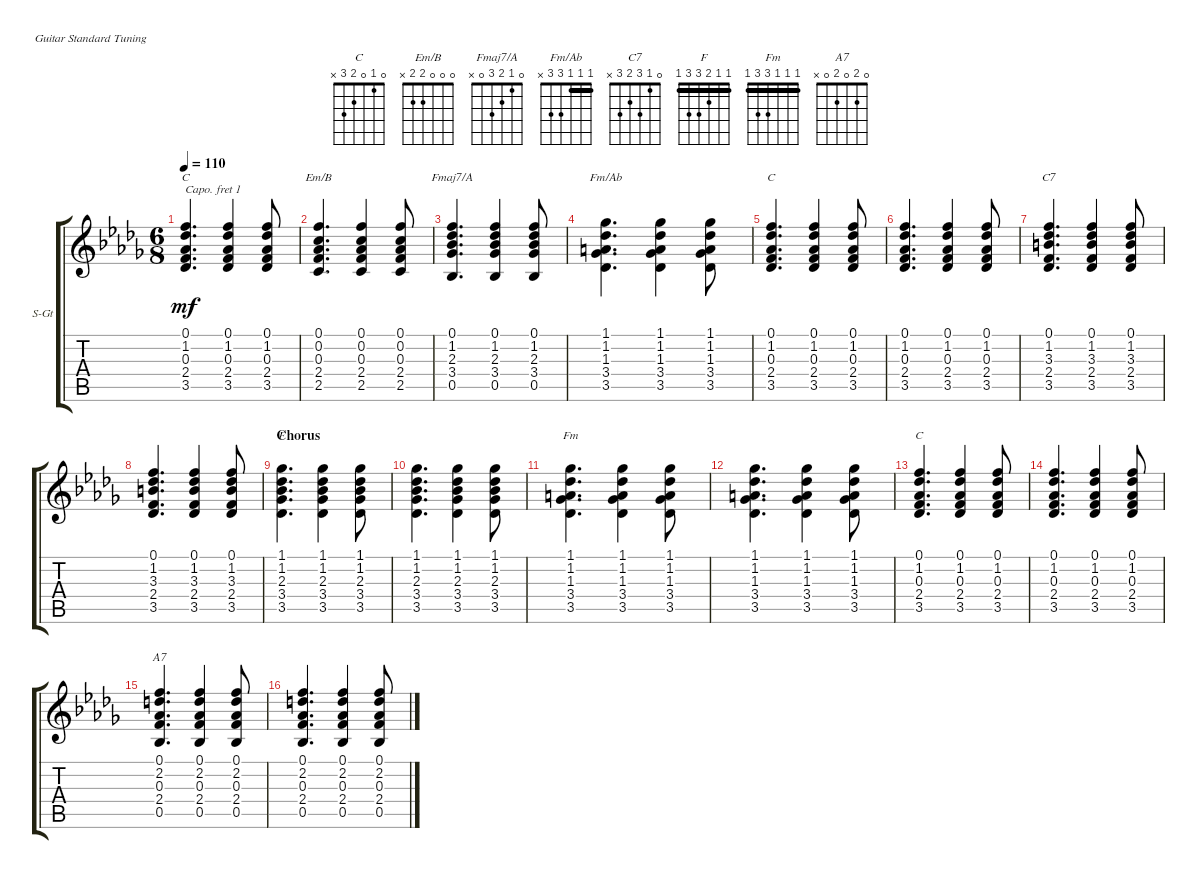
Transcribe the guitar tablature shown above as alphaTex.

\defaultSystemsLayout 4
\bracketExtendMode groupsimilarinstruments
\firstSystemTrackNameOrientation horizontal
\otherSystemsTrackNameOrientation horizontal
\track ("Steel Guitar" "S-Gt") {instrument acousticguitarsteel}
\staff {score tabs}
\capo 1
\tuning (E4 B3 G3 D3 A2 E2)
\chord ("C" 0 1 0 2 3 x)
\chord ("Em/B" 0 0 0 2 2 x)
\chord ("Fmaj7/A" 0 1 2 3 0 x)
\chord ("Fm/Ab" 1 1 1 3 3 x) {barre (1 1)}
\chord ("C7" 0 1 3 2 3 x)
\chord ("F" 1 1 2 3 3 1) {barre (1 1)}
\chord ("Fm" 1 1 1 3 3 1) {barre (1 1 1)}
\chord ("A7" 0 2 0 2 0 x)
\ts (6 8)
\tempo 110
\clef g2
\ks db
(3.5 2.4 0.3 1.2 0.1).4{d ch "C" dy mf} (3.5 2.4 0.3 1.2 0.1).4 (3.5 2.4 0.3 1.2 0.1).8 |
(2.5 2.4 0.3 0.2 0.1).4{d ch "Em/B"} (2.5 2.4 0.3 0.2 0.1).4 (2.5 2.4 0.3 0.2 0.1).8 |
(0.5 3.4 2.3 1.2 0.1).4{d ch "Fmaj7/A"} (0.5 3.4 2.3 1.2 0.1).4 (0.5 3.4 2.3 1.2 0.1).8 |
(3.5 3.4 1.3 1.2 1.1).4{d ch "Fm/Ab"} (3.5 3.4 1.3 1.2 1.1).4 (3.5 3.4 1.3 1.2 1.1).8 |
(3.5 2.4 0.3 1.2 0.1).4{d ch "C"} (3.5 2.4 0.3 1.2 0.1).4 (3.5 2.4 0.3 1.2 0.1).8 |
(3.5 2.4 0.3 1.2 0.1).4{d} (3.5 2.4 0.3 1.2 0.1).4 (3.5 2.4 0.3 1.2 0.1).8 |
(3.5 2.4 3.3 1.2 0.1).4{d ch "C7"} (3.5 2.4 3.3 1.2 0.1).4 (3.5 2.4 3.3 1.2 0.1).8 |
(3.5 2.4 3.3 1.2 0.1).4{d} (3.5 2.4 3.3 1.2 0.1).4 (3.5 2.4 3.3 1.2 0.1).8 |
\section ("" "Chorus")
(3.5 3.4 2.3 1.2 1.1).4{d ch "F"} (3.5 3.4 2.3 1.2 1.1).4 (3.5 3.4 2.3 1.2 1.1).8 |
(3.5 3.4 2.3 1.2 1.1).4{d} (3.5 3.4 2.3 1.2 1.1).4 (3.5 3.4 2.3 1.2 1.1).8 |
(3.5 3.4 1.3 1.2 1.1).4{d ch "Fm"} (3.5 3.4 1.3 1.2 1.1).4 (3.5 3.4 1.3 1.2 1.1).8 |
(3.5 3.4 1.3 1.2 1.1).4{d} (3.5 3.4 1.3 1.2 1.1).4 (3.5 3.4 1.3 1.2 1.1).8 |
(3.5 2.4 0.3 1.2 0.1).4{d ch "C"} (3.5 2.4 0.3 1.2 0.1).4 (3.5 2.4 0.3 1.2 0.1).8 |
(3.5 2.4 0.3 1.2 0.1).4{d} (3.5 2.4 0.3 1.2 0.1).4 (3.5 2.4 0.3 1.2 0.1).8 |
(0.5 2.4 0.3 2.2 0.1).4{d ch "A7"} (0.5 2.4 0.3 2.2 0.1).4 (0.5 2.4 0.3 2.2 0.1).8 |
(0.5 2.4 0.3 2.2 0.1).4{d} (0.5 2.4 0.3 2.2 0.1).4 (0.5 2.4 0.3 2.2 0.1).8
